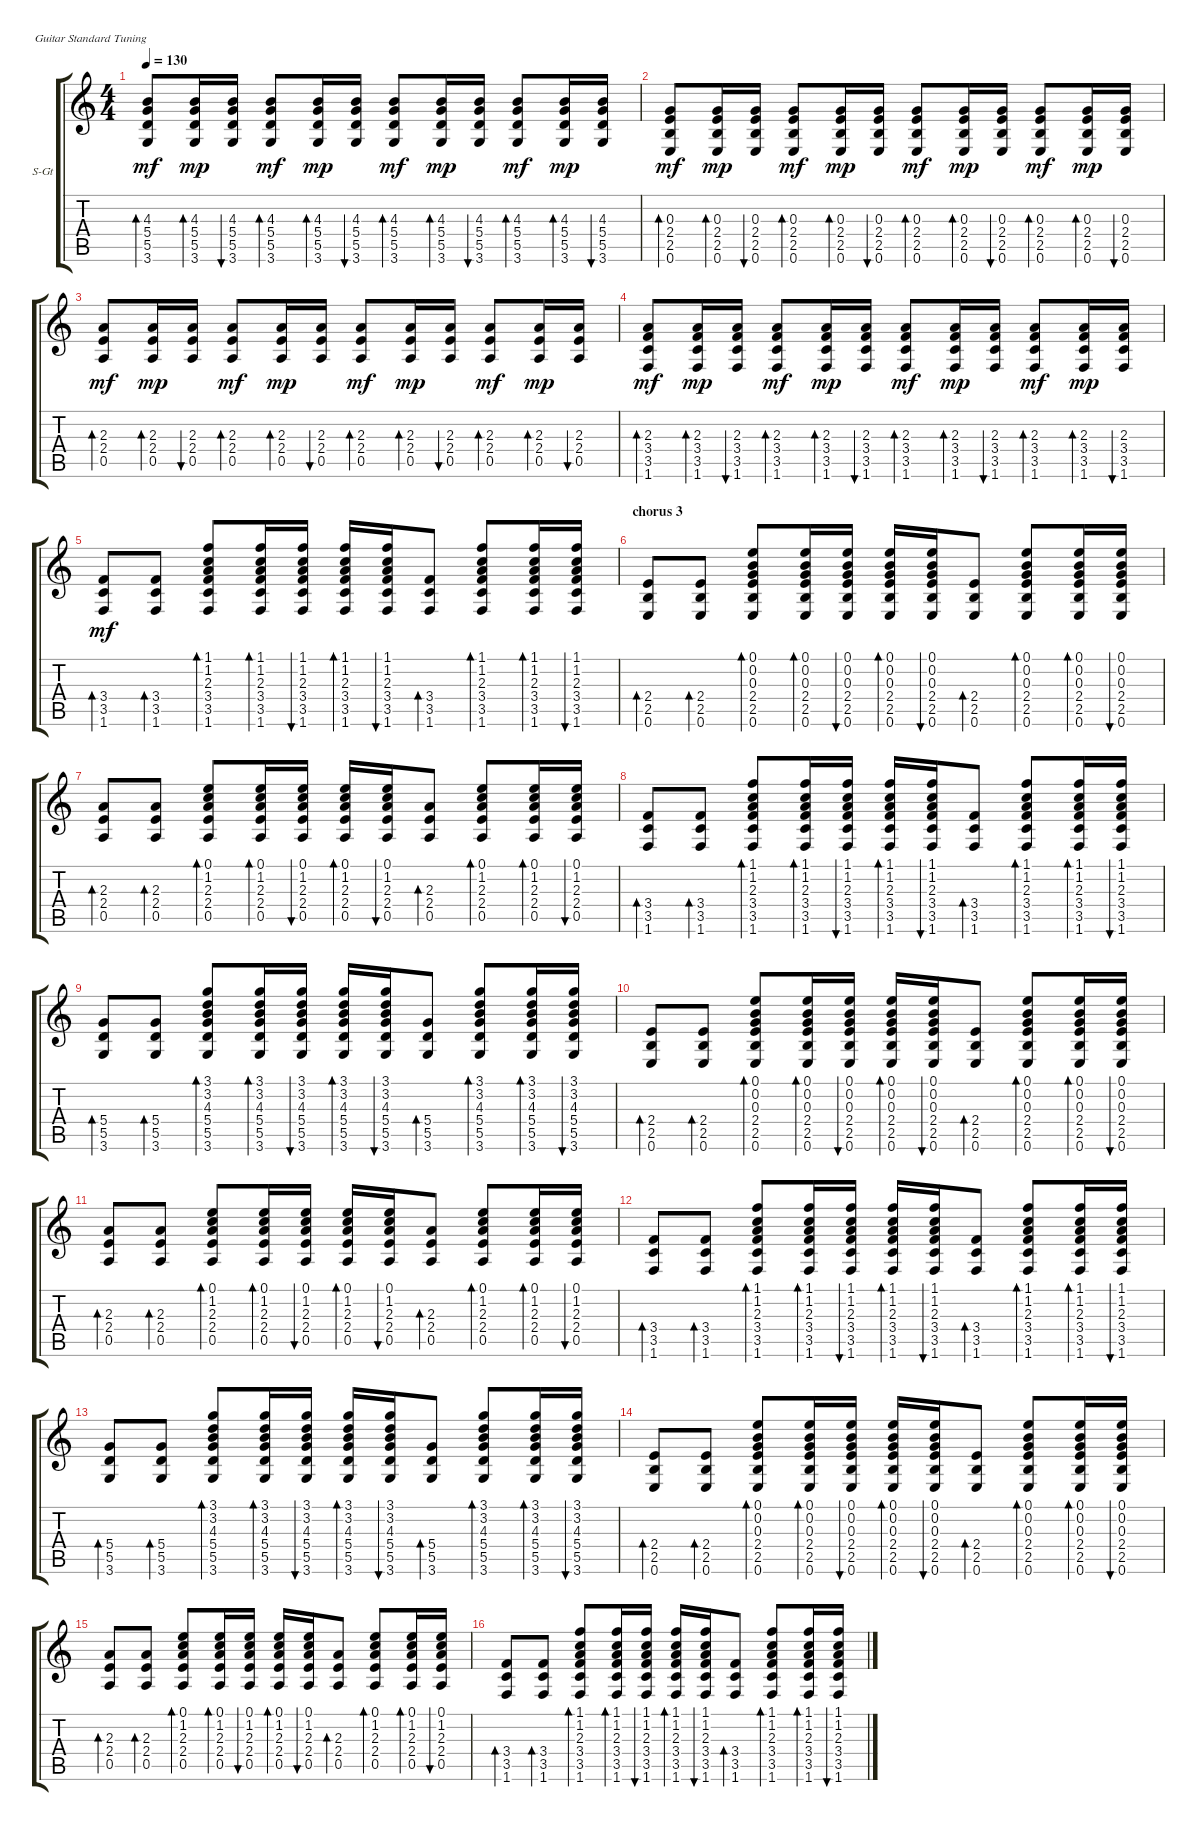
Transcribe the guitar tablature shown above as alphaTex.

\defaultSystemsLayout 4
\bracketExtendMode groupsimilarinstruments
\firstSystemTrackNameOrientation horizontal
\otherSystemsTrackNameOrientation horizontal
\track ("Steel Guitar" "S-Gt") {instrument acousticguitarsteel}
\staff {score tabs}
\tuning (E4 B3 G3 D3 A2 E2)
\ts (4 4)
\tempo 130
\clef g2
\ks aminor
(3.6 5.4 4.3 5.5).8{bd 30 dy mf} (3.6 5.4 4.3 5.5).16{bd 30 dy mp} (3.6 5.4 4.3 5.5).16{bu 30} (3.6 5.4 4.3 5.5).8{bd 30 dy mf} (3.6 5.4 4.3 5.5).16{bd 30 dy mp} (3.6 5.4 4.3 5.5).16{bu 30} (3.6 5.4 4.3 5.5).8{bd 30 dy mf} (3.6 5.4 4.3 5.5).16{bd 30 dy mp} (3.6 5.4 4.3 5.5).16{bu 30} (3.6 5.4 4.3 5.5).8{bd 30 dy mf} (3.6 5.4 4.3 5.5).16{bd 30 dy mp} (3.6 5.4 4.3 5.5).16{bu 30} |
(0.6 2.4 0.3 2.5).8{bd 30 dy mf} (0.6 2.4 0.3 2.5).16{bd 30 dy mp} (0.6 2.4 0.3 2.5).16{bu 30} (0.6 2.4 0.3 2.5).8{bd 30 dy mf} (0.6 2.4 0.3 2.5).16{bd 30 dy mp} (0.6 2.4 0.3 2.5).16{bu 30} (0.6 2.4 0.3 2.5).8{bd 30 dy mf} (0.6 2.4 0.3 2.5).16{bd 30 dy mp} (0.6 2.4 0.3 2.5).16{bu 30} (0.6 2.4 0.3 2.5).8{bd 30 dy mf} (0.6 2.4 0.3 2.5).16{bd 30 dy mp} (0.6 2.4 0.3 2.5).16{bu 30} |
(2.4 2.3 0.5).8{bd 30 dy mf} (2.4 2.3 0.5).16{bd 30 dy mp} (2.4 2.3 0.5).16{bu 30} (2.4 2.3 0.5).8{bd 30 dy mf} (2.4 2.3 0.5).16{bd 30 dy mp} (2.4 2.3 0.5).16{bu 30} (2.4 2.3 0.5).8{bd 30 dy mf} (2.4 2.3 0.5).16{bd 30 dy mp} (2.4 2.3 0.5).16{bu 30} (2.4 2.3 0.5).8{bd 30 dy mf} (2.4 2.3 0.5).16{bd 30 dy mp} (2.4 2.3 0.5).16{bu 30} |
(1.6 3.4 2.3 3.5).8{bd 30 dy mf} (1.6 3.4 2.3 3.5).16{bd 30 dy mp} (1.6 3.4 2.3 3.5).16{bu 30} (1.6 3.4 2.3 3.5).8{bd 30 dy mf} (1.6 3.4 2.3 3.5).16{bd 30 dy mp} (1.6 3.4 2.3 3.5).16{bu 30} (1.6 3.4 2.3 3.5).8{bd 30 dy mf} (1.6 3.4 2.3 3.5).16{bd 30 dy mp} (1.6 3.4 2.3 3.5).16{bu 30} (1.6 3.4 2.3 3.5).8{bd 30 dy mf} (1.6 3.4 2.3 3.5).16{bd 30 dy mp} (1.6 3.4 2.3 3.5).16{bu 30} |
(1.6 3.5 3.4).8{bd 30 dy mf} (3.5 1.6 3.4).8{bd 30} (1.6 3.5 3.4 2.3 1.2 1.1).8{bd 30} (1.6 3.5 3.4 2.3 1.2 1.1).16{bd 30} (1.6 3.5 3.4 2.3 1.2 1.1).16{bu 30} (1.6 3.5 3.4 2.3 1.2 1.1).16{bd 30} (1.6 3.5 3.4 2.3 1.2 1.1).16{bu 30} (3.5 1.6 3.4).8{bd 30} (1.6 3.5 3.4 2.3 1.2 1.1).8{bd 30} (1.6 3.5 3.4 2.3 1.2 1.1).16{bd 30} (1.6 3.5 3.4 2.3 1.2 1.1).16{bu 30} |
\section ("" "chorus 3")
(0.6 2.5 2.4).8{bd 30} (2.5 0.6 2.4).8{bd 30} (0.6 2.5 2.4 0.3 0.2 0.1).8{bd 30} (0.6 2.5 2.4 0.3 0.2 0.1).16{bd 30} (0.6 2.5 2.4 0.3 0.2 0.1).16{bu 30} (0.6 2.5 2.4 0.3 0.2 0.1).16{bd 30} (0.6 2.5 2.4 0.3 0.2 0.1).16{bu 30} (2.5 0.6 2.4).8{bd 30} (0.6 2.5 2.4 0.3 0.2 0.1).8{bd 30} (0.6 2.5 2.4 0.3 0.2 0.1).16{bd 30} (0.6 2.5 2.4 0.3 0.2 0.1).16{bu 30} |
(0.5 2.4 2.3).8{bd 30} (0.5 2.4 2.3).8{bd 30} (0.5 2.4 2.3 1.2 0.1).8{bd 30} (0.5 2.4 2.3 1.2 0.1).16{bd 30} (0.5 2.4 2.3 1.2 0.1).16{bu 30} (0.5 2.4 2.3 1.2 0.1).16{bd 30} (0.5 2.4 2.3 1.2 0.1).16{bu 30} (0.5 2.4 2.3).8{bd 30} (0.5 2.4 2.3 1.2 0.1).8{bd 30} (0.5 2.4 2.3 1.2 0.1).16{bd 30} (0.5 2.4 2.3 1.2 0.1).16{bu 30} |
(1.6 3.5 3.4).8{bd 30} (3.5 1.6 3.4).8{bd 30} (1.6 3.5 3.4 2.3 1.2 1.1).8{bd 30} (1.6 3.5 3.4 2.3 1.2 1.1).16{bd 30} (1.6 3.5 3.4 2.3 1.2 1.1).16{bu 30} (1.6 3.5 3.4 2.3 1.2 1.1).16{bd 30} (1.6 3.5 3.4 2.3 1.2 1.1).16{bu 30} (3.5 1.6 3.4).8{bd 30} (1.6 3.5 3.4 2.3 1.2 1.1).8{bd 30} (1.6 3.5 3.4 2.3 1.2 1.1).16{bd 30} (1.6 3.5 3.4 2.3 1.2 1.1).16{bu 30} |
(3.6 5.5 5.4).8{bd 30} (5.5 3.6 5.4).8{bd 30} (3.6 5.5 5.4 4.3 3.2 3.1).8{bd 30} (3.6 5.5 5.4 4.3 3.2 3.1).16{bd 30} (3.6 5.5 5.4 4.3 3.2 3.1).16{bu 30} (3.6 5.5 5.4 4.3 3.2 3.1).16{bd 30} (3.6 5.5 5.4 4.3 3.2 3.1).16{bu 30} (5.5 3.6 5.4).8{bd 30} (3.6 5.5 5.4 4.3 3.2 3.1).8{bd 30} (3.6 5.5 5.4 4.3 3.2 3.1).16{bd 30} (3.6 5.5 5.4 4.3 3.2 3.1).16{bu 30} |
(0.6 2.5 2.4).8{bd 30} (2.5 0.6 2.4).8{bd 30} (0.6 2.5 2.4 0.3 0.2 0.1).8{bd 30} (0.6 2.5 2.4 0.3 0.2 0.1).16{bd 30} (0.6 2.5 2.4 0.3 0.2 0.1).16{bu 30} (0.6 2.5 2.4 0.3 0.2 0.1).16{bd 30} (0.6 2.5 2.4 0.3 0.2 0.1).16{bu 30} (2.5 0.6 2.4).8{bd 30} (0.6 2.5 2.4 0.3 0.2 0.1).8{bd 30} (0.6 2.5 2.4 0.3 0.2 0.1).16{bd 30} (0.6 2.5 2.4 0.3 0.2 0.1).16{bu 30} |
(0.5 2.4 2.3).8{bd 30} (0.5 2.4 2.3).8{bd 30} (0.5 2.4 2.3 1.2 0.1).8{bd 30} (0.5 2.4 2.3 1.2 0.1).16{bd 30} (0.5 2.4 2.3 1.2 0.1).16{bu 30} (0.5 2.4 2.3 1.2 0.1).16{bd 30} (0.5 2.4 2.3 1.2 0.1).16{bu 30} (0.5 2.4 2.3).8{bd 30} (0.5 2.4 2.3 1.2 0.1).8{bd 30} (0.5 2.4 2.3 1.2 0.1).16{bd 30} (0.5 2.4 2.3 1.2 0.1).16{bu 30} |
(1.6 3.5 3.4).8{bd 30} (3.5 1.6 3.4).8{bd 30} (1.6 3.5 3.4 2.3 1.2 1.1).8{bd 30} (1.6 3.5 3.4 2.3 1.2 1.1).16{bd 30} (1.6 3.5 3.4 2.3 1.2 1.1).16{bu 30} (1.6 3.5 3.4 2.3 1.2 1.1).16{bd 30} (1.6 3.5 3.4 2.3 1.2 1.1).16{bu 30} (3.5 1.6 3.4).8{bd 30} (1.6 3.5 3.4 2.3 1.2 1.1).8{bd 30} (1.6 3.5 3.4 2.3 1.2 1.1).16{bd 30} (1.6 3.5 3.4 2.3 1.2 1.1).16{bu 30} |
(3.6 5.5 5.4).8{bd 30} (5.5 3.6 5.4).8{bd 30} (3.6 5.5 5.4 4.3 3.2 3.1).8{bd 30} (3.6 5.5 5.4 4.3 3.2 3.1).16{bd 30} (3.6 5.5 5.4 4.3 3.2 3.1).16{bu 30} (3.6 5.5 5.4 4.3 3.2 3.1).16{bd 30} (3.6 5.5 5.4 4.3 3.2 3.1).16{bu 30} (5.5 3.6 5.4).8{bd 30} (3.6 5.5 5.4 4.3 3.2 3.1).8{bd 30} (3.6 5.5 5.4 4.3 3.2 3.1).16{bd 30} (3.6 5.5 5.4 4.3 3.2 3.1).16{bu 30} |
(0.6 2.5 2.4).8{bd 30} (2.5 0.6 2.4).8{bd 30} (0.6 2.5 2.4 0.3 0.2 0.1).8{bd 30} (0.6 2.5 2.4 0.3 0.2 0.1).16{bd 30} (0.6 2.5 2.4 0.3 0.2 0.1).16{bu 30} (0.6 2.5 2.4 0.3 0.2 0.1).16{bd 30} (0.6 2.5 2.4 0.3 0.2 0.1).16{bu 30} (2.5 0.6 2.4).8{bd 30} (0.6 2.5 2.4 0.3 0.2 0.1).8{bd 30} (0.6 2.5 2.4 0.3 0.2 0.1).16{bd 30} (0.6 2.5 2.4 0.3 0.2 0.1).16{bu 30} |
(0.5 2.4 2.3).8{bd 30} (0.5 2.4 2.3).8{bd 30} (0.5 2.4 2.3 1.2 0.1).8{bd 30} (0.5 2.4 2.3 1.2 0.1).16{bd 30} (0.5 2.4 2.3 1.2 0.1).16{bu 30} (0.5 2.4 2.3 1.2 0.1).16{bd 30} (0.5 2.4 2.3 1.2 0.1).16{bu 30} (0.5 2.4 2.3).8{bd 30} (0.5 2.4 2.3 1.2 0.1).8{bd 30} (0.5 2.4 2.3 1.2 0.1).16{bd 30} (0.5 2.4 2.3 1.2 0.1).16{bu 30} |
(1.6 3.5 3.4).8{bd 30} (3.5 1.6 3.4).8{bd 30} (1.6 3.5 3.4 2.3 1.2 1.1).8{bd 30} (1.6 3.5 3.4 2.3 1.2 1.1).16{bd 30} (1.6 3.5 3.4 2.3 1.2 1.1).16{bu 30} (1.6 3.5 3.4 2.3 1.2 1.1).16{bd 30} (1.6 3.5 3.4 2.3 1.2 1.1).16{bu 30} (3.5 1.6 3.4).8{bd 30} (1.6 3.5 3.4 2.3 1.2 1.1).8{bd 30} (1.6 3.5 3.4 2.3 1.2 1.1).16{bd 30} (1.6 3.5 3.4 2.3 1.2 1.1).16{bu 30}
